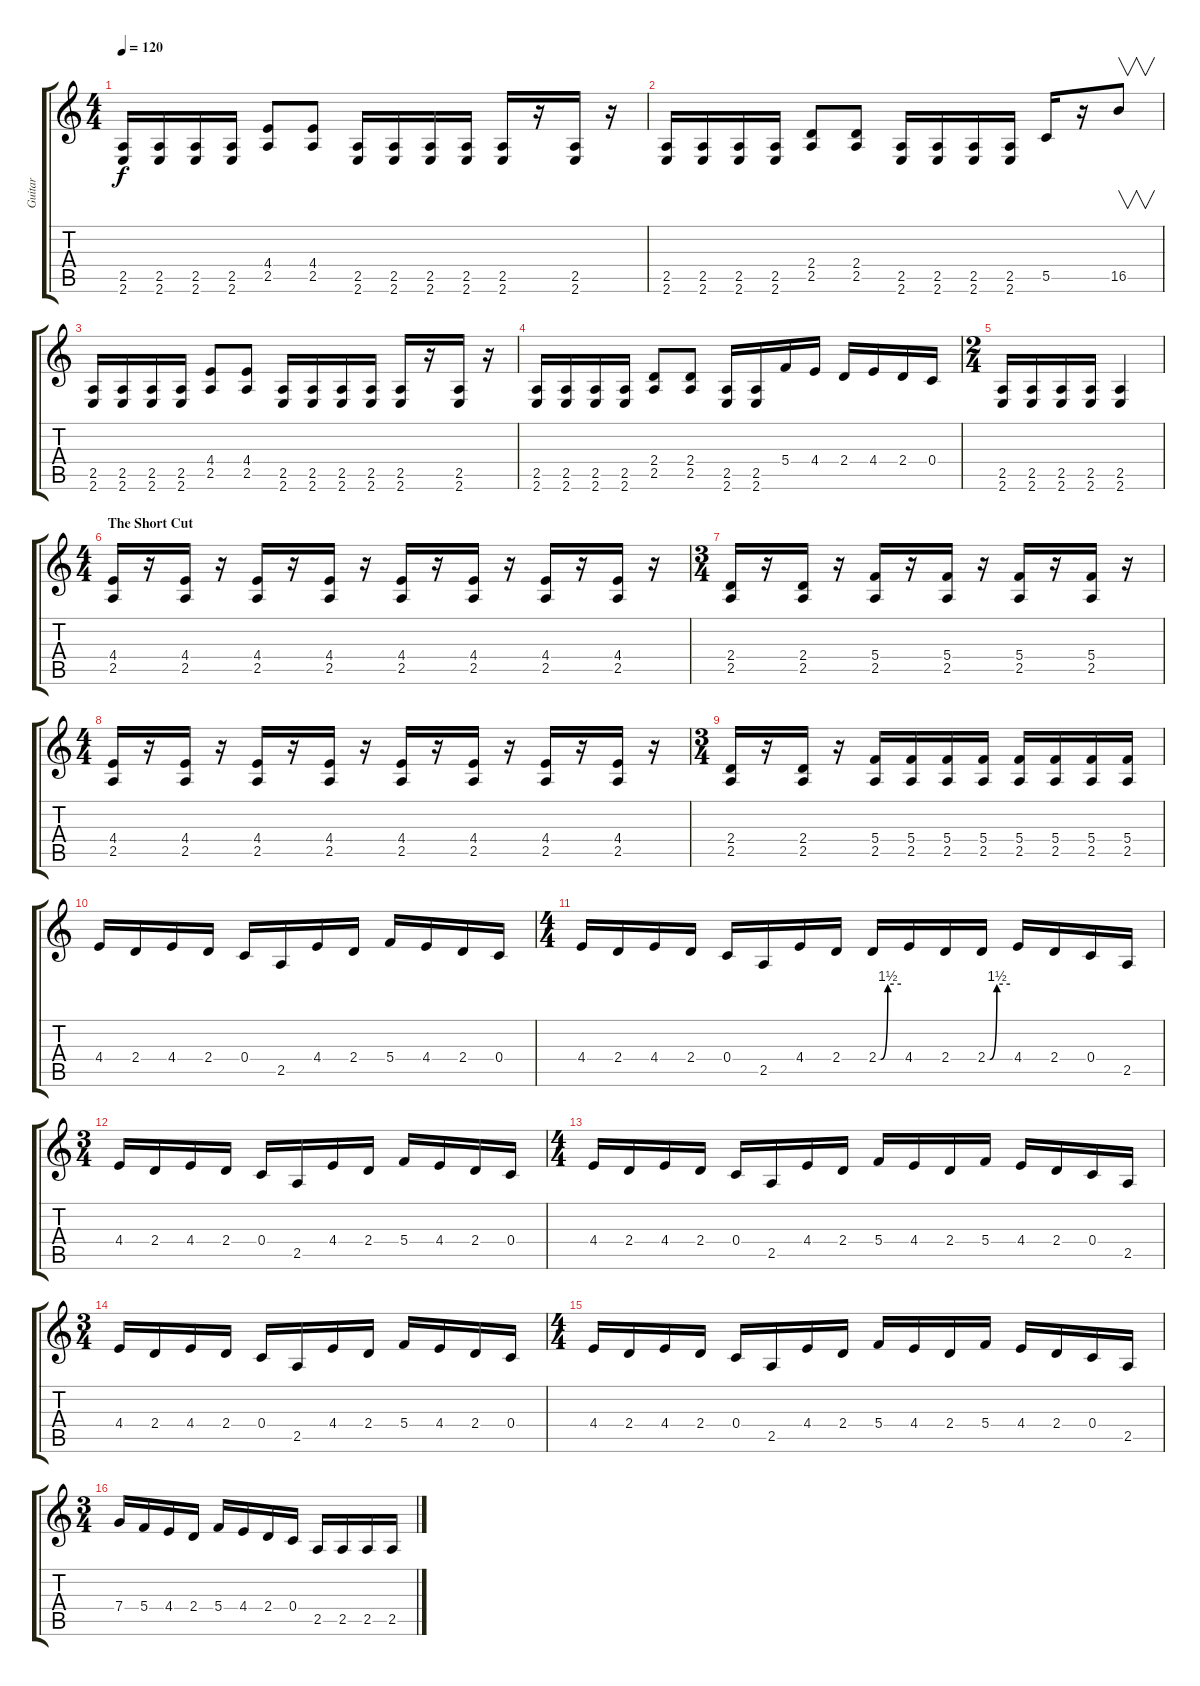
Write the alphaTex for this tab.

\track ("Guitar" "Guitar") {instrument overdrivenguitar}
\staff {score tabs}
\tuning (D4 A3 F3 C3 G2 D2) {hide}
\ts (4 4)
\tempo 120
\clef g2
\ks c
(2.5 2.6).16{dy f} (2.5 2.6).16 (2.5 2.6).16 (2.5 2.6).16 (4.4 2.5).8 (4.4 2.5).8 (2.5 2.6).16 (2.5 2.6).16 (2.5 2.6).16 (2.5 2.6).16 (2.5 2.6).16 r.16 (2.5 2.6).16 r.16 |
(2.5 2.6).16 (2.5 2.6).16 (2.5 2.6).16 (2.5 2.6).16 (2.4 2.5).8 (2.4 2.5).8 (2.5 2.6).16 (2.5 2.6).16 (2.5 2.6).16 (2.5 2.6).16 5.5.16 r.16 16.5.8{v} |
(2.5 2.6).16 (2.5 2.6).16 (2.5 2.6).16 (2.5 2.6).16 (4.4 2.5).8 (4.4 2.5).8 (2.5 2.6).16 (2.5 2.6).16 (2.5 2.6).16 (2.5 2.6).16 (2.5 2.6).16 r.16 (2.5 2.6).16 r.16 |
(2.5 2.6).16 (2.5 2.6).16 (2.5 2.6).16 (2.5 2.6).16 (2.4 2.5).8 (2.4 2.5).8 (2.5 2.6).16 (2.5 2.6).16 5.4.16 4.4.16 2.4.16 4.4.16 2.4.16 0.4.16 |
\ts (2 4)
(2.5 2.6).16 (2.5 2.6).16 (2.5 2.6).16 (2.5 2.6).16 (2.5 2.6).4 |
\ts (4 4)
\section ("" "The Short Cut")
(4.4 2.5).16 r.16 (4.4 2.5).16 r.16 (4.4 2.5).16 r.16 (4.4 2.5).16 r.16 (4.4 2.5).16 r.16 (4.4 2.5).16 r.16 (4.4 2.5).16 r.16 (4.4 2.5).16 r.16 |
\ts (3 4)
(2.4 2.5).16 r.16 (2.4 2.5).16 r.16 (5.4 2.5).16 r.16 (5.4 2.5).16 r.16 (5.4 2.5).16 r.16 (5.4 2.5).16 r.16 |
\ts (4 4)
(4.4 2.5).16 r.16 (4.4 2.5).16 r.16 (4.4 2.5).16 r.16 (4.4 2.5).16 r.16 (4.4 2.5).16 r.16 (4.4 2.5).16 r.16 (4.4 2.5).16 r.16 (4.4 2.5).16 r.16 |
\ts (3 4)
(2.4 2.5).16 r.16 (2.4 2.5).16 r.16 (5.4 2.5).16 (5.4 2.5).16 (5.4 2.5).16 (5.4 2.5).16 (5.4 2.5).16 (5.4 2.5).16 (5.4 2.5).16 (5.4 2.5).16 |
4.4.16 2.4.16 4.4.16 2.4.16 0.4.16 2.5.16 4.4.16 2.4.16 5.4.16 4.4.16 2.4.16 0.4.16 |
\ts (4 4)
4.4.16 2.4.16 4.4.16 2.4.16 0.4.16 2.5.16 4.4.16 2.4.16 2.4{be (custom 0 0 6 0 25 6 60 6)}.16 4.4.16 2.4.16 2.4{be (custom 0 0 6 0 25 6 60 6)}.16 4.4.16 2.4.16 0.4.16 2.5.16 |
\ts (3 4)
4.4.16 2.4.16 4.4.16 2.4.16 0.4.16 2.5.16 4.4.16 2.4.16 5.4.16 4.4.16 2.4.16 0.4.16 |
\ts (4 4)
4.4.16 2.4.16 4.4.16 2.4.16 0.4.16 2.5.16 4.4.16 2.4.16 5.4.16 4.4.16 2.4.16 5.4.16 4.4.16 2.4.16 0.4.16 2.5.16 |
\ts (3 4)
4.4.16 2.4.16 4.4.16 2.4.16 0.4.16 2.5.16 4.4.16 2.4.16 5.4.16 4.4.16 2.4.16 0.4.16 |
\ts (4 4)
4.4.16 2.4.16 4.4.16 2.4.16 0.4.16 2.5.16 4.4.16 2.4.16 5.4.16 4.4.16 2.4.16 5.4.16 4.4.16 2.4.16 0.4.16 2.5.16 |
\ts (3 4)
7.4.16 5.4.16 4.4.16 2.4.16 5.4.16 4.4.16 2.4.16 0.4.16 2.5.16 2.5.16 2.5.16 2.5.16
